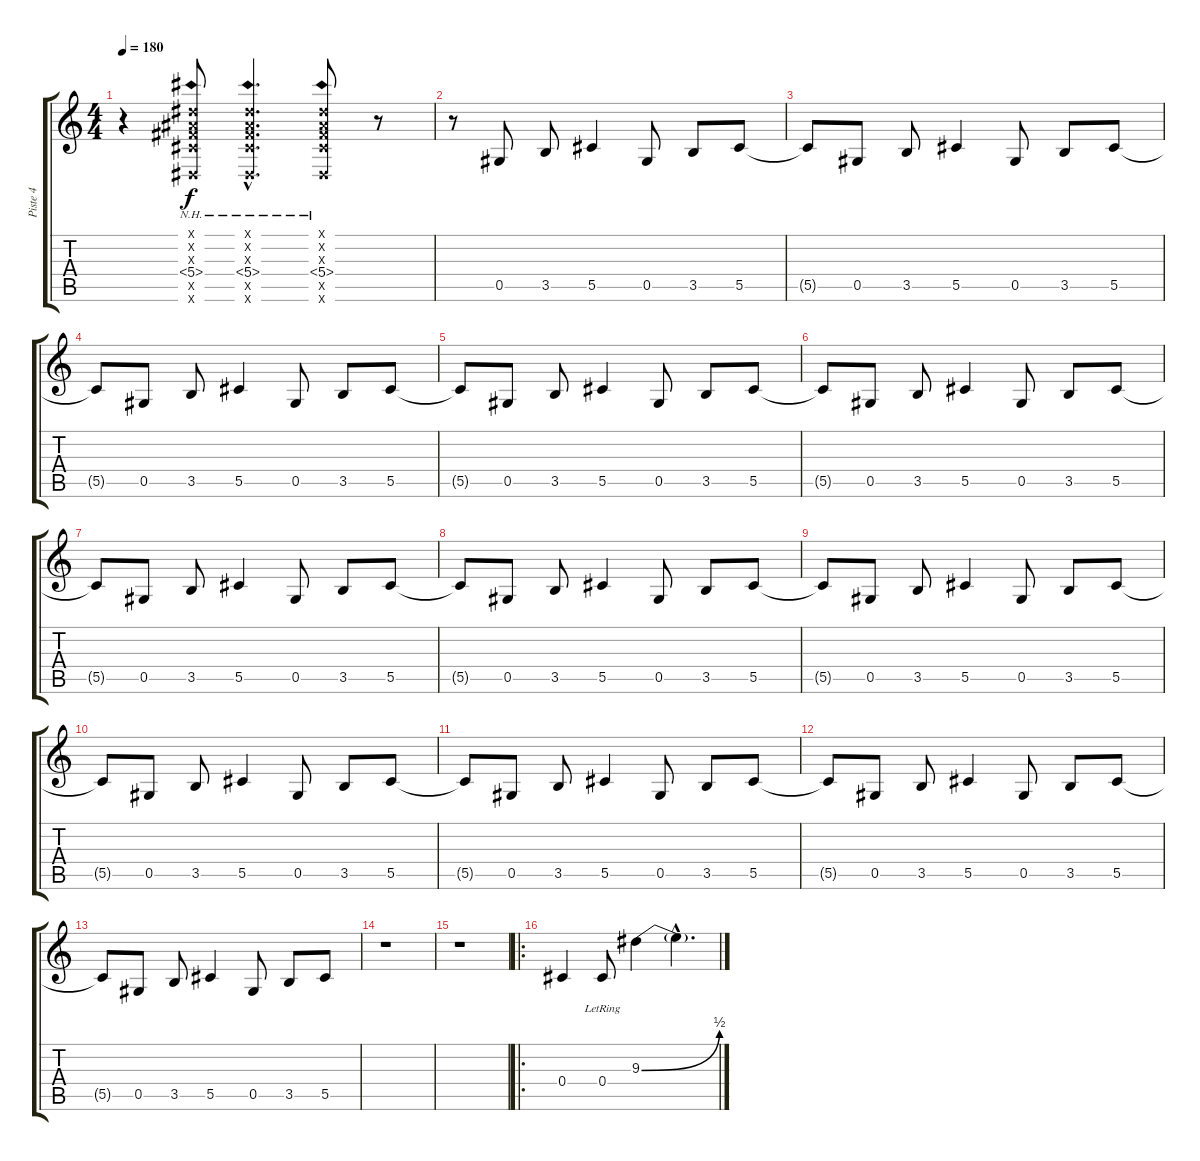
\track ("Piste 4" "Piste 4") {instrument distortionguitar}
\staff {score tabs}
\tuning (Eb4 Bb3 Gb3 Db3 Ab2 Eb2) {hide}
\ts (4 4)
\tempo 180
\clef g2
\ks c
r.4{dy f} (0.1{x} 0.2{x} 0.3{x} 5.4{nh} 5.5{x} 0.6{x}).8 (0.1{hac x} 0.2{hac x} 0.3{hac x} 5.4{nh hac} 5.5{hac x} 0.6{hac x}).4{d} (0.1{x} 0.2{x} 0.3{x} 5.4{nh} 5.5{x} 0.6{x}).8 r.8 |
r.8 0.5.8 3.5.8 5.5.4 0.5.8 3.5.8 5.5.8 |
5.5{t}.8 0.5.8 3.5.8 5.5.4 0.5.8 3.5.8 5.5.8 |
5.5{t}.8 0.5.8 3.5.8 5.5.4 0.5.8 3.5.8 5.5.8 |
5.5{t}.8 0.5.8 3.5.8 5.5.4 0.5.8 3.5.8 5.5.8 |
5.5{t}.8 0.5.8 3.5.8 5.5.4 0.5.8 3.5.8 5.5.8 |
5.5{t}.8 0.5.8 3.5.8 5.5.4 0.5.8 3.5.8 5.5.8 |
5.5{t}.8 0.5.8 3.5.8 5.5.4 0.5.8 3.5.8 5.5.8 |
5.5{t}.8 0.5.8 3.5.8 5.5.4 0.5.8 3.5.8 5.5.8 |
5.5{t}.8 0.5.8 3.5.8 5.5.4 0.5.8 3.5.8 5.5.8 |
5.5{t}.8 0.5.8 3.5.8 5.5.4 0.5.8 3.5.8 5.5.8 |
5.5{t}.8 0.5.8 3.5.8 5.5.4 0.5.8 3.5.8 5.5.8 |
5.5{t}.8 0.5.8 3.5.8 5.5.4 0.5.8 3.5.8 5.5.8 |
r.1 |
r.1 |
\ro
0.4.4 0.4{lr}.8 9.3{be (bend 0 0 60 2)}.4 9.3{hac t}.4{d}
